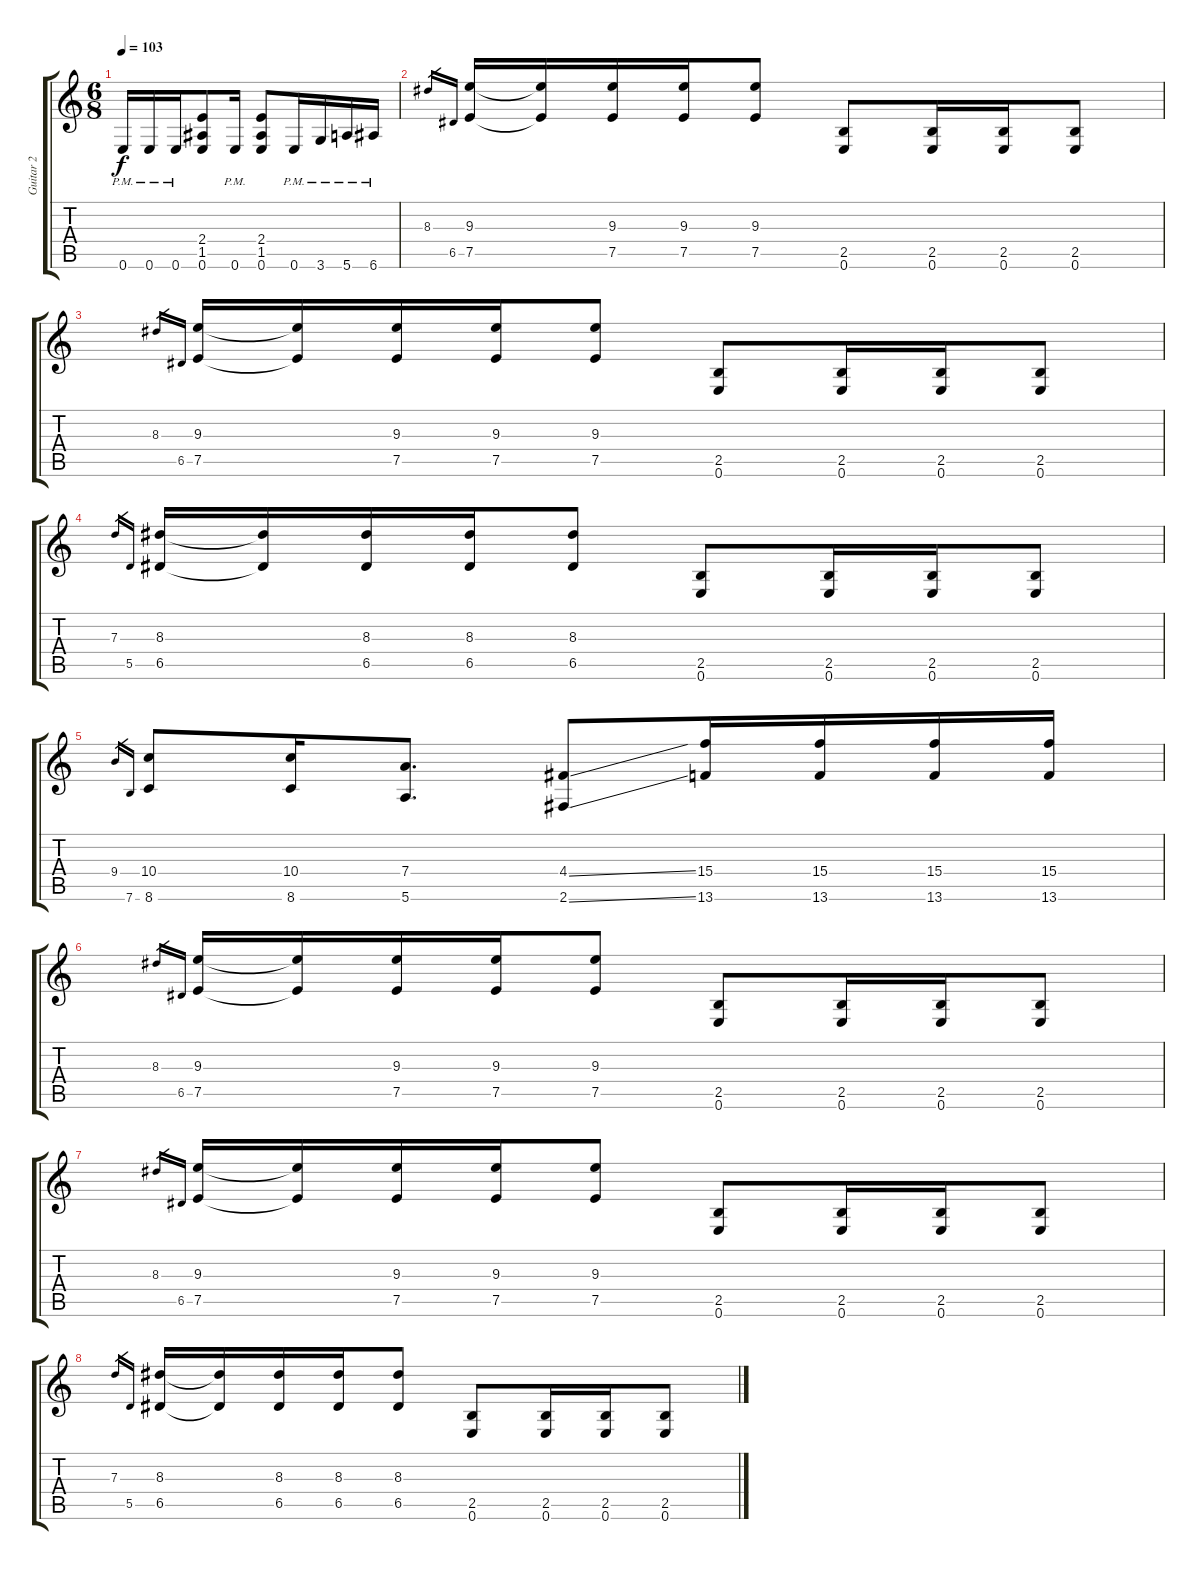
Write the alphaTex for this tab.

\track ("Guitar 2" "Guitar 2") {instrument distortionguitar}
\staff {score tabs}
\tuning (E4 B3 G3 D3 A2 E2) {hide}
\ts (6 8)
\tempo 103
\clef g2
\ks c
0.6{pm}.16{dy f} 0.6{pm}.16 0.6{pm}.16 (2.4 1.5 0.6).8 0.6{pm}.16 (2.4 1.5 0.6).8 0.6{pm}.16 3.6{pm}.16 5.6{pm}.16 6.6{pm}.16 |
8.3.16{gr} 6.5.16{gr} (9.3 7.5).16 (9.3{t} 7.5{t}).16 (9.3 7.5).16 (9.3 7.5).16 (9.3 7.5).8 (2.5 0.6).8 (2.5 0.6).16 (2.5 0.6).16 (2.5 0.6).8 |
8.3.16{gr} 6.5.16{gr} (9.3 7.5).16 (9.3{t} 7.5{t}).16 (9.3 7.5).16 (9.3 7.5).16 (9.3 7.5).8 (2.5 0.6).8 (2.5 0.6).16 (2.5 0.6).16 (2.5 0.6).8 |
7.3.16{gr} 5.5.16{gr} (8.3 6.5).16 (8.3{t} 6.5{t}).16 (8.3 6.5).16 (8.3 6.5).16 (8.3 6.5).8 (2.5 0.6).8 (2.5 0.6).16 (2.5 0.6).16 (2.5 0.6).8 |
9.4.16{gr} 7.6.16{gr} (10.4 8.6).8 (10.4 8.6).16 (7.4 5.6).8{d} (4.4{ss} 2.6{ss}).8 (15.4 13.6).16 (15.4 13.6).16 (15.4 13.6).16 (15.4 13.6).16 |
8.3.16{gr} 6.5.16{gr} (9.3 7.5).16 (9.3{t} 7.5{t}).16 (9.3 7.5).16 (9.3 7.5).16 (9.3 7.5).8 (2.5 0.6).8 (2.5 0.6).16 (2.5 0.6).16 (2.5 0.6).8 |
8.3.16{gr} 6.5.16{gr} (9.3 7.5).16 (9.3{t} 7.5{t}).16 (9.3 7.5).16 (9.3 7.5).16 (9.3 7.5).8 (2.5 0.6).8 (2.5 0.6).16 (2.5 0.6).16 (2.5 0.6).8 |
7.3.16{gr} 5.5.16{gr} (8.3 6.5).16 (8.3{t} 6.5{t}).16 (8.3 6.5).16 (8.3 6.5).16 (8.3 6.5).8 (2.5 0.6).8 (2.5 0.6).16 (2.5 0.6).16 (2.5 0.6).8
